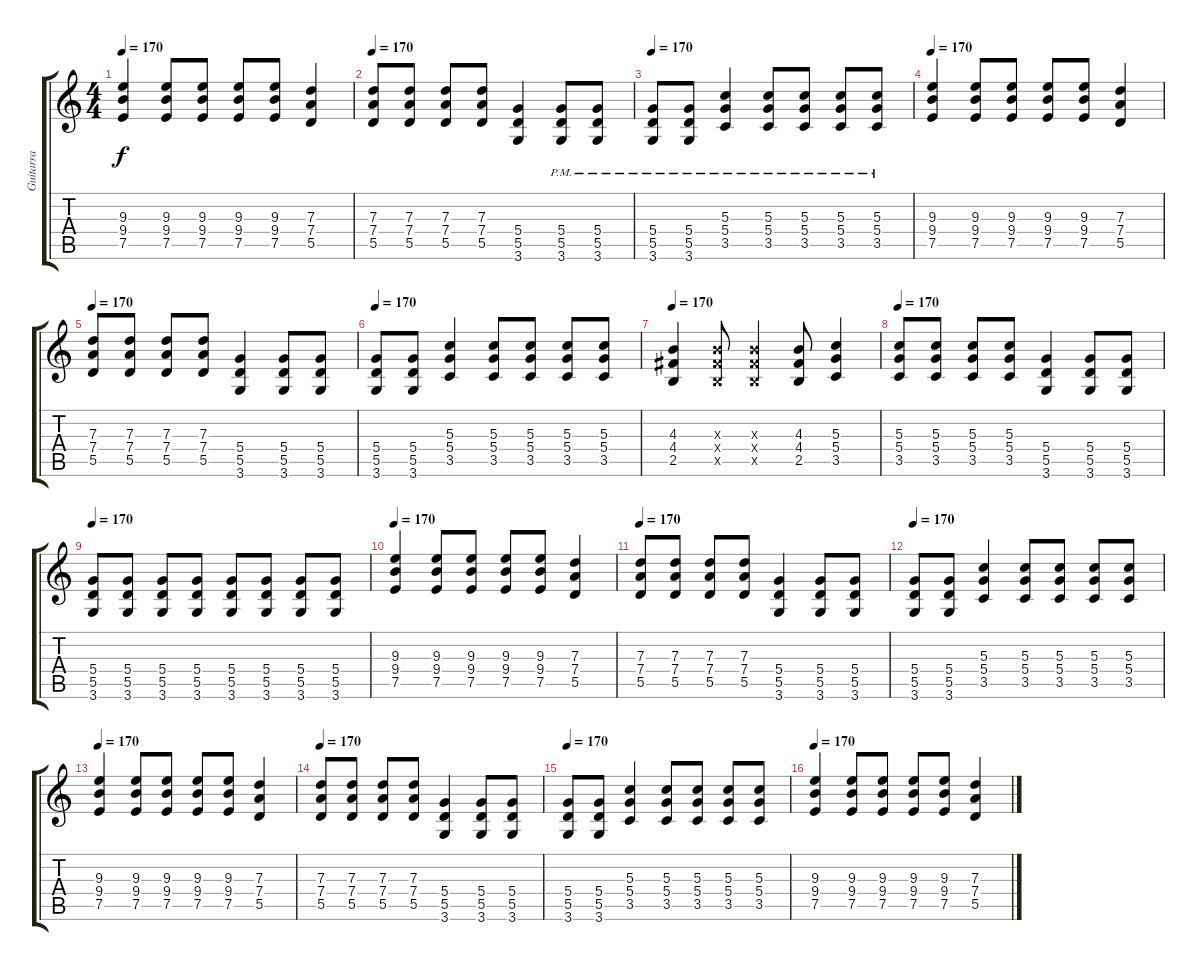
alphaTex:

\track ("Guitarra" "Guitarra") {instrument distortionguitar}
\staff {score tabs}
\tuning (E4 B3 G3 D3 A2 E2) {hide}
\ts (4 4)
\tempo 170
\clef g2
\ks c
(9.3 9.4 7.5).4{dy f} (9.3 9.4 7.5).8 (9.3 9.4 7.5).8 (9.3 9.4 7.5).8 (9.3 9.4 7.5).8 (7.3 7.4 5.5).4 |
\tempo 170
(7.3 7.4 5.5).8 (7.3 7.4 5.5).8 (7.3 7.4 5.5).8 (7.3 7.4 5.5).8 (5.4 5.5 3.6).4 (5.4{pm} 5.5{pm} 3.6{pm}).8 (5.4{pm} 5.5{pm} 3.6{pm}).8 |
\tempo 170
(5.4{pm} 5.5{pm} 3.6{pm}).8 (5.4{pm} 5.5{pm} 3.6{pm}).8 (5.3{pm} 5.4{pm} 3.5{pm}).4 (5.3{pm} 5.4{pm} 3.5{pm}).8 (5.3{pm} 5.4{pm} 3.5{pm}).8 (5.3{pm} 5.4{pm} 3.5{pm}).8 (5.3{pm} 5.4{pm} 3.5{pm}).8 |
\tempo 170
(9.3 9.4 7.5).4 (9.3 9.4 7.5).8 (9.3 9.4 7.5).8 (9.3 9.4 7.5).8 (9.3 9.4 7.5).8 (7.3 7.4 5.5).4 |
\tempo 170
(7.3 7.4 5.5).8 (7.3 7.4 5.5).8 (7.3 7.4 5.5).8 (7.3 7.4 5.5).8 (5.4 5.5 3.6).4 (5.4 5.5 3.6).8 (5.4 5.5 3.6).8 |
\tempo 170
(5.4 5.5 3.6).8 (5.4 5.5 3.6).8 (5.3 5.4 3.5).4 (5.3 5.4 3.5).8 (5.3 5.4 3.5).8 (5.3 5.4 3.5).8 (5.3 5.4 3.5).8 |
\tempo 170
(4.3 4.4 2.5).4 (4.3{x} 4.4{x} 2.5{x}).8 (4.3{x} 4.4{x} 2.5{x}).4 (4.3 4.4 2.5).8 (5.3 5.4 3.5).4 |
\tempo 170
(5.3 5.4 3.5).8 (5.3 5.4 3.5).8 (5.3 5.4 3.5).8 (5.3 5.4 3.5).8 (5.4 5.5 3.6).4 (5.4 5.5 3.6).8 (5.4 5.5 3.6).8 |
\tempo 170
(5.4 5.5 3.6).8 (5.4 5.5 3.6).8 (5.4 5.5 3.6).8 (5.4 5.5 3.6).8 (5.4 5.5 3.6).8 (5.4 5.5 3.6).8 (5.4 5.5 3.6).8 (5.4 5.5 3.6).8 |
\tempo 170
(9.3 9.4 7.5).4 (9.3 9.4 7.5).8 (9.3 9.4 7.5).8 (9.3 9.4 7.5).8 (9.3 9.4 7.5).8 (7.3 7.4 5.5).4 |
\tempo 170
(7.3 7.4 5.5).8 (7.3 7.4 5.5).8 (7.3 7.4 5.5).8 (7.3 7.4 5.5).8 (5.4 5.5 3.6).4 (5.4 5.5 3.6).8 (5.4 5.5 3.6).8 |
\tempo 170
(5.4 5.5 3.6).8 (5.4 5.5 3.6).8 (5.3 5.4 3.5).4 (5.3 5.4 3.5).8 (5.3 5.4 3.5).8 (5.3 5.4 3.5).8 (5.3 5.4 3.5).8 |
\tempo 170
(9.3 9.4 7.5).4 (9.3 9.4 7.5).8 (9.3 9.4 7.5).8 (9.3 9.4 7.5).8 (9.3 9.4 7.5).8 (7.3 7.4 5.5).4 |
\tempo 170
(7.3 7.4 5.5).8 (7.3 7.4 5.5).8 (7.3 7.4 5.5).8 (7.3 7.4 5.5).8 (5.4 5.5 3.6).4 (5.4 5.5 3.6).8 (5.4 5.5 3.6).8 |
\tempo 170
(5.4 5.5 3.6).8 (5.4 5.5 3.6).8 (5.3 5.4 3.5).4 (5.3 5.4 3.5).8 (5.3 5.4 3.5).8 (5.3 5.4 3.5).8 (5.3 5.4 3.5).8 |
\tempo 170
(9.3 9.4 7.5).4 (9.3 9.4 7.5).8 (9.3 9.4 7.5).8 (9.3 9.4 7.5).8 (9.3 9.4 7.5).8 (7.3 7.4 5.5).4
